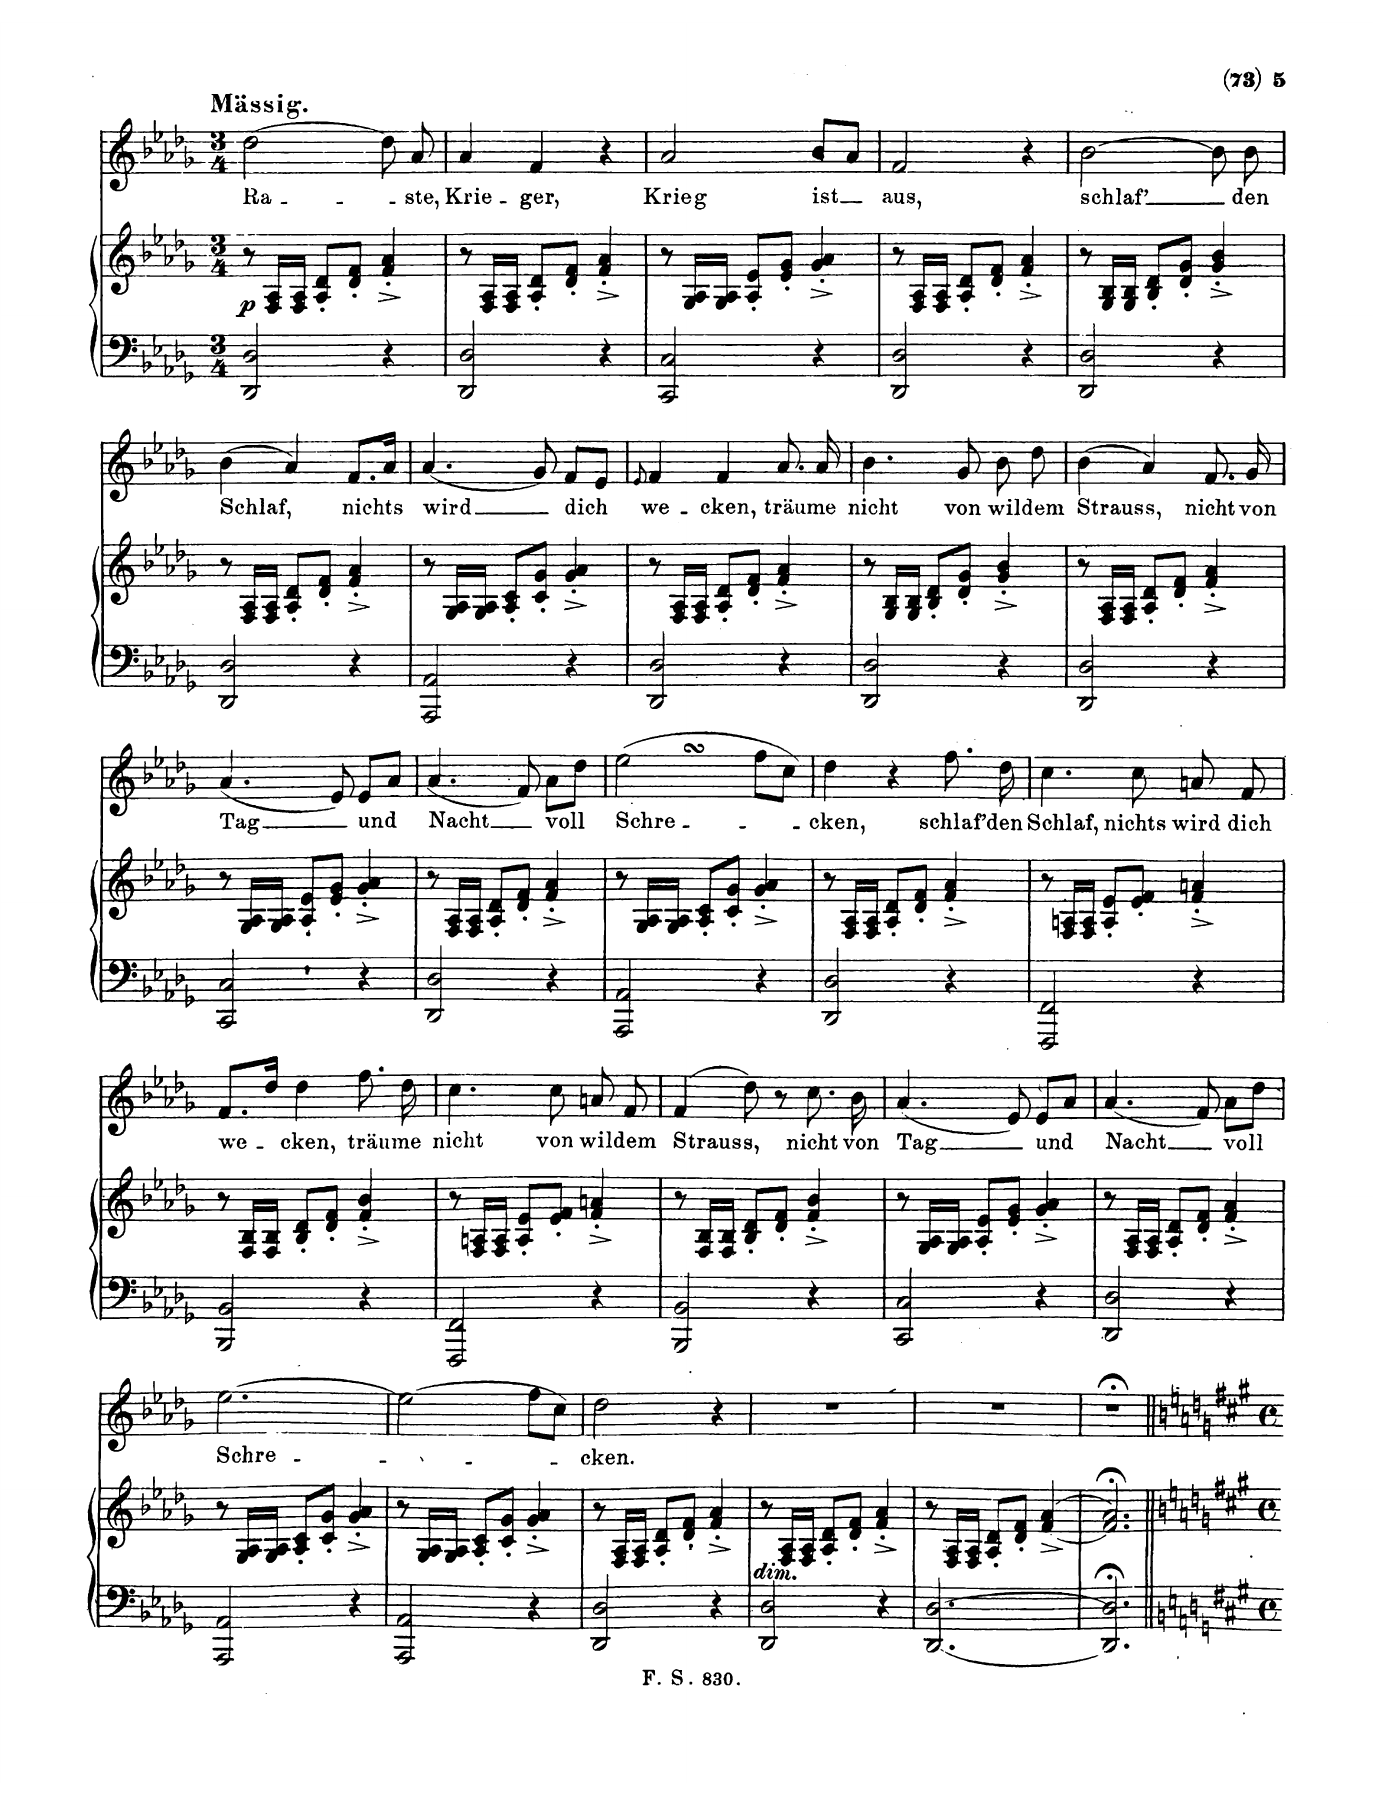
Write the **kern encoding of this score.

**kern	**kern	**dynam	**kern	**text
*part2	*part2	*part2	*part1	*part1
*staff3	*staff2	*staff2/3	*staff1	*staff1
*I"Piano	*	*	*I"Voice	*
*I'Pno	*	*	*	*
*clefF4	*clefG2	*	*clefG2	*
*k[b-e-a-d-g-]	*k[b-e-a-d-g-]	*	*k[b-e-a-d-g-]	*
*M3/4	*M3/4	*	*M3/4	*
=66	=66	=66	=66	=66
!	!	!	!LO:TX:a:B:t=Mässig	!
!	!	!LO:DY:b	!	!
2DD-/ 2D-/	8r	p	[2dd-\	Ra-
.	16F/ 16A-/LL	.	.	.
.	16F/ 16A-/JJ	.	.	.
.	8A-/' 8d-/'L	.	.	.
.	8d-/' 8f/'J	.	.	.
4r	4f/'^ 4a-/'^	.	8dd-\]	.
.	.	.	8a-/	-ste,
=67	=67	=67	=67	=67
2DD-/ 2D-/	8r	.	4a-/	Krie-
.	16F/ 16A-/LL	.	.	.
.	16F/ 16A-/JJ	.	.	.
.	8A-/' 8d-/'L	.	4f/	-ger,
.	8d-/' 8f/'J	.	.	.
4r	4f/'^ 4a-/'^	.	4r	.
=68	=68	=68	=68	=68
2CC/ 2C/	8r	.	2a-/	Krieg
.	16G-/ 16A-/LL	.	.	.
.	16G-/ 16A-/JJ	.	.	.
.	8A-/' 8e-/'L	.	.	.
.	8e-/' 8g-/'J	.	.	.
4r	4g-/'^ 4a-/'^	.	8b-/L	ist
.	.	.	8a-/J	.
=69	=69	=69	=69	=69
2DD-/ 2D-/	8r	.	2f/	aus,
.	16F/ 16A-/LL	.	.	.
.	16F/ 16A-/JJ	.	.	.
.	8A-/' 8d-/'L	.	.	.
.	8d-/' 8f/'J	.	.	.
4r	4f/'^ 4a-/'^	.	4r	.
=70	=70	=70	=70	=70
2DD-/ 2D-/	8r	.	[2b-\	schlaf’
.	16F/ 16A-/LL	.	.	.
.	16F/ 16A-/JJ	.	.	.
.	8B-/' 8d-/'L	.	.	.
.	8d-/' 8g-/'J	.	.	.
4r	4g-/'^ 4b-/'^	.	8b-\]	.
.	.	.	8b-\	den
=71	=71	=71	=71	=71
2DD-/ 2D-/	8r	.	(4b-\	Schlaf,
.	16F/ 16A-/LL	.	.	.
.	16F/ 16A-/JJ	.	.	.
.	8A-/' 8d-/'L	.	4a-/)	.
.	8d-/' 8f/'J	.	.	.
4r	4f/'^ 4a-/'^	.	8.f/L	nichts
.	.	.	16a-/Jk	.
=72	=72	=72	=72	=72
2AAA-/ 2AA-/	8r	.	(4.a-/	wird
.	16G-/ 16A-/LL	.	.	.
.	16G-/ 16A-/JJ	.	.	.
.	8A-/' 8c/'L	.	.	.
.	8c/' 8g-/'J	.	8g-/)	.
4r	4g-/'^ 4a-/'^	.	8f/L	dich
.	.	.	8e-/J	.
=73	=73	=73	=73	=73
.	.	.	8qe-/	.
2DD-/ 2D-/	8r	.	4f/	we-
.	16F/ 16A-/LL	.	.	.
.	16F/ 16A-/JJ	.	.	.
.	8A-/' 8d-/'L	.	8f/	-cken,
.	8d-/' 8f/'J	.	8r	.
4r	4f/'^ 4a-/'^	.	8.a-/	träume
.	.	.	16a-/	.
=74	=74	=74	=74	=74
2DD-/ 2D-/	8r	.	4.b-\	nicht
.	16F/ 16A-/LL	.	.	.
.	16F/ 16A-/JJ	.	.	.
.	8B-/' 8d-/'L	.	.	.
.	8d-/' 8g-/'J	.	8g-/	von
4r	4g-/'^ 4b-/'^	.	8b-\	wil-
.	.	.	8dd-\	-dem
=75	=75	=75	=75	=75
2DD-/ 2D-/	8r	.	(4b-\	Strauss,
.	16F/ 16A-/LL	.	.	.
.	16F/ 16A-/JJ	.	.	.
.	8A-/' 8d-/'L	.	8a-/)	.
.	8d-/' 8f/'J	.	8r	.
4r	4f/'^ 4a-/'^	.	8.f/	nicht
.	.	.	16g-/	von
=76	=76	=76	=76	=76
2CC/ 2C/	8r	.	(4.a-/	Tag
.	16G-/ 16A-/LL	.	.	.
.	16G-/ 16A-/JJ	.	.	.
.	8A-/' 8e-/'L	.	.	.
.	8e-/' 8g-/'J	.	8e-/)	.
4r	4g-/'^ 4a-/'^	.	8e-/L	und
.	.	.	8a-/J	.
=77	=77	=77	=77	=77
2DD-/ 2D-/	8r	.	(4.a-/	Nacht
.	16F/ 16A-/LL	.	.	.
.	16F/ 16A-/JJ	.	.	.
.	8A-/' 8d-/'L	.	.	.
.	8d-/' 8f/'J	.	8f/)	.
4r	4f/'^ 4a-/'^	.	8a-\L	voll
.	.	.	8dd-\J	.
=78	=78	=78	=78	=78
*	*	*	*^	*
2AAA-/ 2AA-/	8r	.	(2ee-sSSS\	4ee-!	Schre-
.	16G-/ 16A-/LL	.	.	.	.
.	16G-/ 16A-/JJ	.	.	.	.
.	8A-/' 8c/'L	.	.	16ff!LL	.
.	.	.	.	16ee-!	.
.	8c/' 8g-/'J	.	.	16ddn!	.
.	.	.	.	16ee-!JJ	.
4r	4g-/'^ 4a-/'^	.	8ff\L	4ryy	.
.	.	.	8cc\J)	.	.
*	*	*	*v	*v	*
=79	=79	=79	=79	=79
2DD-/ 2D-/	8r	.	4dd-\	-cken,
.	16F/ 16A-/LL	.	.	.
.	16F/ 16A-/JJ	.	.	.
.	8A-/' 8d-/'L	.	4r	.
.	8d-/' 8f/'J	.	.	.
4r	4f/'^ 4a-/'^	.	8.ff\	schlaf’
.	.	.	16dd-\	den
=80	=80	=80	=80	=80
2FFF/ 2FF/	8r	.	4.cc\	Schlaf,
.	16F/ 16An/LL	.	.	.
.	16F/ 16A/JJ	.	.	.
.	8A/' 8e-/'L	.	.	.
.	8e-/' 8f/'J	.	8cc\	nichts
4r	4f/'^ 4an/'^	.	8an/	wird
.	.	.	8f/	dich
=81	=81	=81	=81	=81
2BBB-/ 2BB-/	8r	.	8.f/L	we-
.	16F/ 16B-/LL	.	.	.
.	16F/ 16B-/JJ	.	16dd-/Jk	.
.	8B-/' 8d-/'L	.	8dd-\	-cken,
.	8d-/' 8f/'J	.	8r	.
4r	4f/'^ 4b-/'^	.	8.ff\	träume
.	.	.	16dd-\	.
=82	=82	=82	=82	=82
2FFF/ 2FF/	8r	.	4.cc\	nicht
.	16F/ 16An/LL	.	.	.
.	16F/ 16A/JJ	.	.	.
.	8A/' 8e-/'L	.	.	.
.	8e-/' 8f/'J	.	8cc\	von
4r	4f/'^ 4an/'^	.	8an/	wil-
.	.	.	8f/	-dem
=83	=83	=83	=83	=83
2BBB-/ 2BB-/	8r	.	(4f/	Strauss,
.	16F/ 16B-/LL	.	.	.
.	16F/ 16B-/JJ	.	.	.
.	8B-/' 8d-/'L	.	8dd-\)	.
.	8d-/' 8f/'J	.	8r	.
4r	4f/'^ 4b-/'^	.	8.cc\	nicht
.	.	.	16b-\	von
=84	=84	=84	=84	=84
2CC/ 2C/	8r	.	(4.a-/	Tag
.	16G-/ 16A-/LL	.	.	.
.	16G-/ 16A-/JJ	.	.	.
.	8A-/' 8e-/'L	.	.	.
.	8e-/' 8g-/'J	.	8e-/)	.
4r	4g-/'^ 4a-/'^	.	8e-/L	und
.	.	.	8a-/J	.
=85	=85	=85	=85	=85
2DD-/ 2D-/	8r	.	(4.a-/	Nacht
.	16F/ 16A-/LL	.	.	.
.	16F/ 16A-/JJ	.	.	.
.	8A-/' 8d-/'L	.	.	.
.	8d-/' 8f/'J	.	8f/)	.
4r	4f/'^ 4a-/'^	.	8a-\L	voll
.	.	.	8dd-\J	.
=86	=86	=86	=86	=86
2AAA-/ 2AA-/	8r	.	[2.ee-\	Schre-
.	16G-/ 16A-/LL	.	.	.
.	16G-/ 16A-/JJ	.	.	.
.	8A-/' 8c/'L	.	.	.
.	8c/' 8g-/'J	.	.	.
4r	4g-/'^ 4a-/'^	.	.	.
=87	=87	=87	=87	=87
*	*	*	*^	*
2AAA-/ 2AA-/	8r	.	(2ee-\]	4ryy	.
.	16G-/ 16A-/LL	.	.	.	.
.	16G-/ 16A-/JJ	.	.	.	.
.	8A-/' 8c/'L	.	.	4ryy	.
.	8c/' 8g-/'J	.	.	.	.
4r	4g-/'^ 4a-/'^	.	8ff\L	4ryy	.
.	.	.	8cc\J	.	.
*	*	*	*v	*v	*
=88	=88	=88	=88	=88
2DD-/ 2D-/	8r	.	2dd-\)	-cken.
.	16F/ 16A-/LL	.	.	.
.	16F/ 16A-/JJ	.	.	.
.	8A-/' 8d-/'L	.	.	.
.	8d-/' 8f/'J	.	.	.
4r	4f/'^ 4a-/'^	.	4r	.
=89	=89	=89	=89	=89
!	!LO:TX:b:i:t=dim.	!	!	!
2DD-/ 2D-/	8r	.	2.r	.
.	16F/ 16A-/LL	.	.	.
.	16F/ 16A-/JJ	.	.	.
.	8A-/' 8d-/'L	.	.	.
.	8d-/' 8f/'J	.	.	.
4r	4f/'^ 4a-/'^	.	.	.
=90	=90	=90	=90	=90
[2.DD-/ [2.D-/	8r	.	2.r	.
.	16F/ 16A-/LL	.	.	.
.	16F/ 16A-/JJ	.	.	.
.	8A-/' 8d-/'L	.	.	.
.	8d-/' 8f/'J	.	.	.
.	[4f/^ [4a-/^	.	.	.
=91	=91	=91	=91	=91
2.DD-/];< 2.D-/];<	2.f/];< 2.a-/];<	.	2.r;<	.
=||	=||	=||	=||	=||
*-	*-	*-	*-	*-
